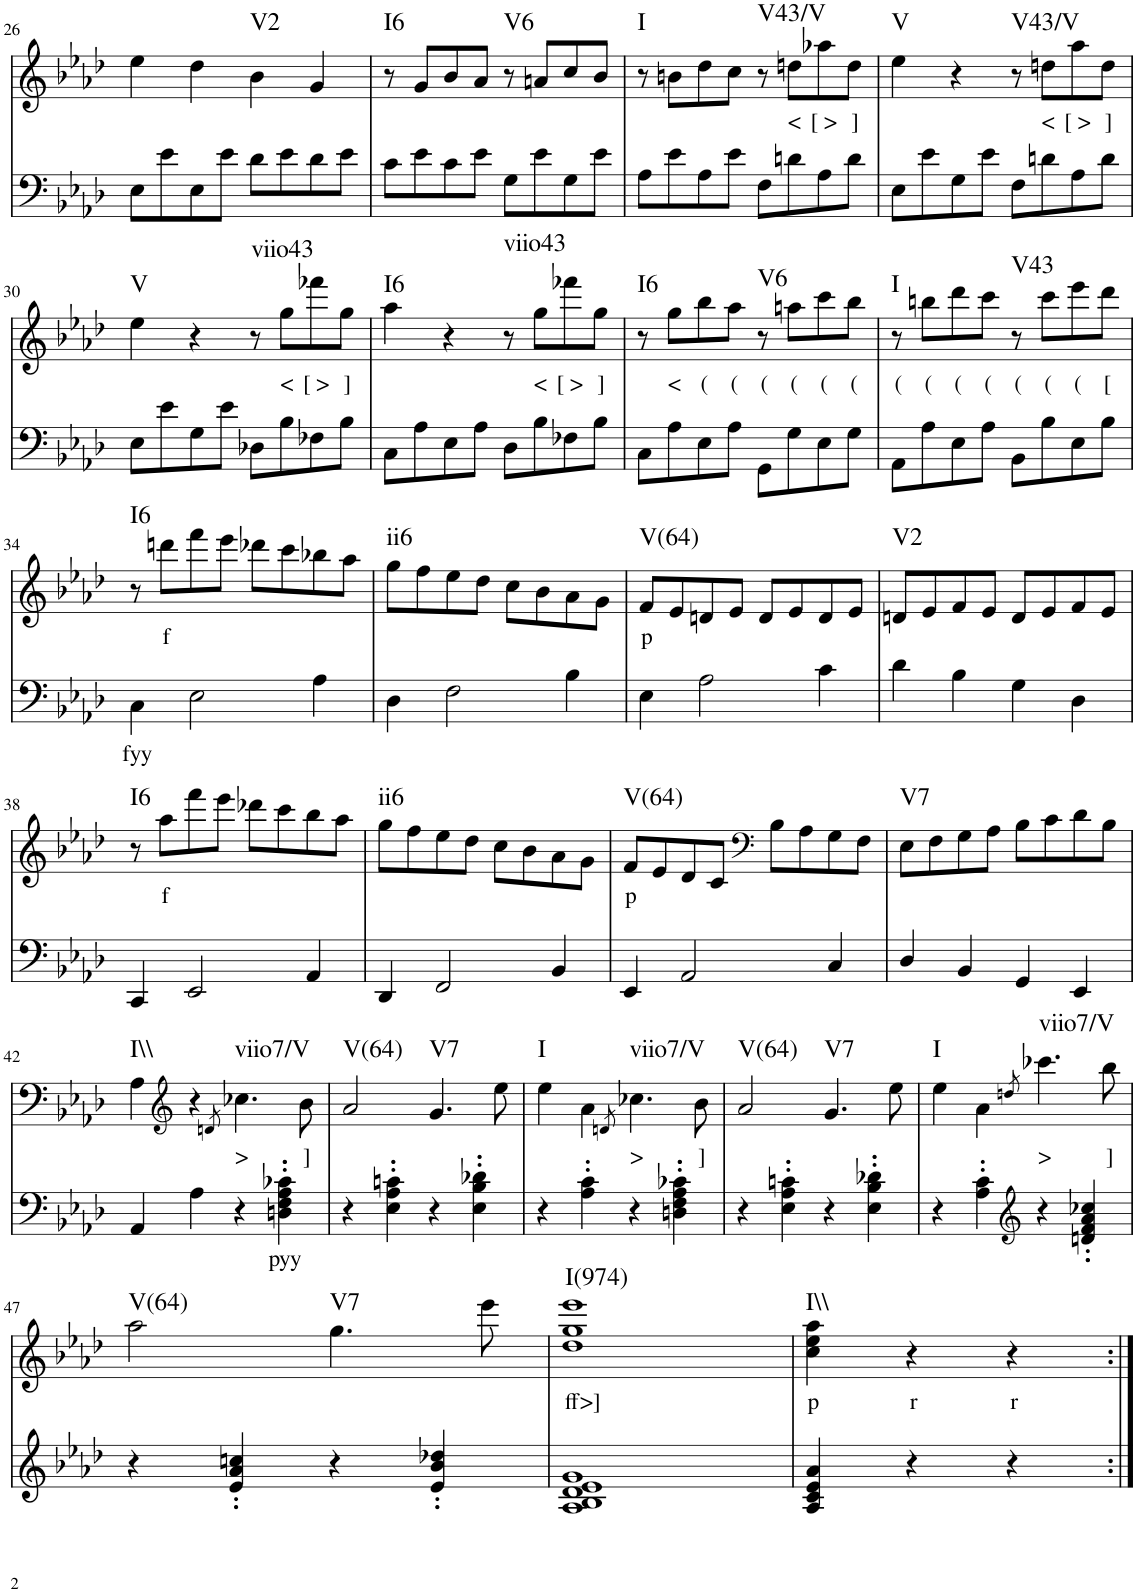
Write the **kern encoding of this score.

**kern	**text	**kern	**text	**harte
*part2	*part2	*part1	*part1	*part1
*staff2	*staff2	*staff1	*staff1	*
*I"piano	*	*I"piano	*	*
*I'Pno	*	*I'Pno	*	*
!!LO:PB:g=z
*clefF4	*	*clefG2	*	*
*k[b-e-a-d-]	*	*k[b-e-a-d-]	*	*
*f:	*	*f:	*	*
*M2/2	*	*M2/2	*	*
=26	=26	=26	=26	=26
8E-\L	.	4ee-\	.	.
8e-\	.	.	.	.
8E-\	.	4dd-\	.	.
8e-\J	.	.	.	.
!	!	!	!	!LO:H:kt=V2
8d-\L	.	4b-\	.	N
8e-\	.	.	.	.
8d-\	.	4g/	.	.
8e-\J	.	.	.	.
=27	=27	=27	=27	=27
!	!	!	!	!LO:H:kt=I6
8c\L	.	8r	.	N
8e-\	.	8g/L	.	.
8c\	.	8b-/	.	.
8e-\J	.	8a-/J	.	.
!	!	!	!	!LO:H:kt=V6
8G\L	.	8r	.	N
8e-\	.	8an/L	.	.
8G\	.	8cc/	.	.
8e-\J	.	8b-/J	.	.
=28	=28	=28	=28	=28
!	!	!	!	!LO:H:kt=I
8A-\L	.	8r	.	N
8e-\	.	8bn\L	.	.
8A-\	.	8dd-\	.	.
8e-\J	.	8cc\J	.	.
!	!	!	!	!LO:H:kt=V43/V
8F\L	.	8r	.	N
!	!	!	!LO:LY:b	!
8dn\	.	8ddn\L	<	.
!	!	!	!LO:LY:b	!
8A-\	.	8aa-X\	[ >	.
!	!	!	!LO:LY:b	!
8d\J	.	8dd\J	]	.
=29	=29	=29	=29	=29
!	!	!	!	!LO:H:kt=V
8E-\L	.	4ee-\	.	N
8e-\	.	.	.	.
8G\	.	4r	.	.
8e-\J	.	.	.	.
!	!	!	!	!LO:H:kt=V43/V
8F\L	.	8r	.	N
!	!	!	!LO:LY:b	!
8dn\	.	8ddn\L	<	.
!	!	!	!LO:LY:b	!
8A-\	.	8aa-\	[ >	.
!	!	!	!LO:LY:b	!
8d\J	.	8dd\J	]	.
!!LO:LB:g=z
=30	=30	=30	=30	=30
!	!	!	!	!LO:H:kt=V
8E-\L	.	4ee-\	.	N
8e-\	.	.	.	.
8G\	.	4r	.	.
8e-\J	.	.	.	.
!	!	!	!	!LO:H:kt=viio43
8D-X\L	.	8r	.	N
!	!	!	!LO:LY:b	!
8B-\	.	8gg\L	<	.
!	!	!	!LO:LY:b	!
8F-X\	.	8fff-X\	[ >	.
!	!	!	!LO:LY:b	!
8B-\J	.	8gg\J	]	.
=31	=31	=31	=31	=31
!	!	!	!	!LO:H:kt=I6
8C\L	.	4aa-\	.	N
8A-\	.	.	.	.
8E-\	.	4r	.	.
8A-\J	.	.	.	.
!	!	!	!	!LO:H:kt=viio43
8D-\L	.	8r	.	N
!	!	!	!LO:LY:b	!
8B-\	.	8gg\L	<	.
!	!	!	!LO:LY:b	!
8F-X\	.	8fff-X\	[ >	.
!	!	!	!LO:LY:b	!
8B-\J	.	8gg\J	]	.
=32	=32	=32	=32	=32
!	!	!	!	!LO:H:kt=I6
8C\L	.	8r	.	N
!	!	!	!LO:LY:b	!
8A-\	.	8gg\L	<	.
!	!	!	!LO:LY:b	!
8E-\	.	8bb-\	(	.
!	!	!	!LO:LY:b	!
8A-\J	.	8aa-\J	(	.
!	!	!	!LO:LY:b	!LO:H:kt=V6
8GG\L	.	8r	(	N
!	!	!	!LO:LY:b	!
8G\	.	8aan\L	(	.
!	!	!	!LO:LY:b	!
8E-\	.	8ccc\	(	.
!	!	!	!LO:LY:b	!
8G\J	.	8bb-\J	(	.
=33	=33	=33	=33	=33
!	!	!	!LO:LY:b	!LO:H:kt=I
8AA-\L	.	8r	(	N
!	!	!	!LO:LY:b	!
8A-\	.	8bbn\L	(	.
!	!	!	!LO:LY:b	!
8E-\	.	8ddd-\	(	.
!	!	!	!LO:LY:b	!
8A-\J	.	8ccc\J	(	.
!	!	!	!LO:LY:b	!LO:H:kt=V43
8BB-\L	.	8r	(	N
!	!	!	!LO:LY:b	!
8B-\	.	8ccc\L	(	.
!	!	!	!LO:LY:b	!
8E-\	.	8eee-\	(	.
!	!	!	!LO:LY:b	!
8B-\J	.	8ddd-\J	[	.
!!LO:LB:g=z
=34	=34	=34	=34	=34
!	!LO:LY:b	!	!	!LO:H:kt=I6
4C\	fyy	8r	.	N
!	!	!	!LO:LY:b	!
.	.	8dddn\L	f	.
2E-\	.	8fff\	.	.
.	.	8eee-\J	.	.
.	.	8ddd-X\L	.	.
.	.	8ccc\	.	.
4A-\	.	8bb-X\	.	.
.	.	8aa-\J	.	.
=35	=35	=35	=35	=35
!	!	!	!	!LO:H:kt=ii6
4D-\	.	8gg\L	.	N
.	.	8ff\	.	.
2F\	.	8ee-\	.	.
.	.	8dd-\J	.	.
.	.	8cc\L	.	.
.	.	8b-\	.	.
4B-\	.	8a-\	.	.
.	.	8g\J	.	.
=36	=36	=36	=36	=36
!	!	!	!LO:LY:b	!LO:H:kt=V(64)
4E-\	.	8f/L	p	N
.	.	8e-/	.	.
2A-\	.	8dn/	.	.
.	.	8e-/J	.	.
.	.	8d/L	.	.
.	.	8e-/	.	.
4c\	.	8d/	.	.
.	.	8e-/J	.	.
=37	=37	=37	=37	=37
!	!	!	!	!LO:H:kt=V2
4d-\	.	8dn/L	.	N
.	.	8e-/	.	.
4B-\	.	8f/	.	.
.	.	8e-/J	.	.
4G\	.	8d/L	.	.
.	.	8e-/	.	.
4D-\	.	8f/	.	.
.	.	8e-/J	.	.
!!LO:LB:g=z
=38	=38	=38	=38	=38
!	!	!	!	!LO:H:kt=I6
4CC/	.	8r	.	N
!	!	!	!LO:LY:b	!
.	.	8aa-\L	f	.
2EE-/	.	8fff\	.	.
.	.	8eee-\J	.	.
.	.	8ddd-X\L	.	.
.	.	8ccc\	.	.
4AA-/	.	8bb-\	.	.
.	.	8aa-\J	.	.
=39	=39	=39	=39	=39
!	!	!	!	!LO:H:kt=ii6
4DD-/	.	8gg\L	.	N
.	.	8ff\	.	.
2FF/	.	8ee-\	.	.
.	.	8dd-\J	.	.
.	.	8cc\L	.	.
.	.	8b-\	.	.
4BB-/	.	8a-\	.	.
.	.	8g\J	.	.
=40	=40	=40	=40	=40
!	!	!	!LO:LY:b	!LO:H:kt=V(64)
4EE-/	.	8f/L	p	N
.	.	8e-/	.	.
2AA-/	.	8d-/	.	.
.	.	8c/J	.	.
*	*	*clefF4	*	*
.	.	8B-\L	.	.
.	.	8A-\	.	.
4C/	.	8G\	.	.
.	.	8F\J	.	.
=41	=41	=41	=41	=41
!	!	!	!	!LO:H:kt=V7
4D-/	.	8E-\L	.	N
.	.	8F\	.	.
4BB-/	.	8G\	.	.
.	.	8A-\J	.	.
4GG/	.	8B-\L	.	.
.	.	8c\	.	.
4EE-/	.	8d-\	.	.
.	.	8B-\J	.	.
!!LO:LB:g=z
=42	=42	=42	=42	=42
!	!	!	!	!LO:H:kt=I\\
4AA-/	.	4A-\	.	N
*	*	*clefG2	*	*
4A-\	.	4r	.	.
.	.	8qdn/	.	.
!	!	!	!LO:LY:b	!LO:H:kt=viio7/V
4r	.	4.cc-X\	>	N
!	!LO:LY:b	!	!	!
4Dn\' 4F\' 4A-\' 4c-X\'	pyy	.	.	.
!	!	!	!LO:LY:b	!
.	.	8b-\	]	.
=43	=43	=43	=43	=43
!	!	!	!	!LO:H:kt=V(64)
4r	.	2a-/	.	N
4E-\' 4A-\' 4cn\'	.	.	.	.
!	!	!	!	!LO:H:kt=V7
4r	.	4.g/	.	N
4E-\' 4B-\' 4d-X\'	.	.	.	.
.	.	8ee-\	.	.
=44	=44	=44	=44	=44
!	!	!	!	!LO:H:kt=I
4r	.	4ee-\	.	N
4A-\' 4c\'	.	4a-\	.	.
.	.	8qdn/	.	.
!	!	!	!LO:LY:b	!LO:H:kt=viio7/V
4r	.	4.cc-X\	>	N
4Dn\' 4F\' 4A-\' 4c-X\'	.	.	.	.
!	!	!	!LO:LY:b	!
.	.	8b-\	]	.
=45	=45	=45	=45	=45
!	!	!	!	!LO:H:kt=V(64)
4r	.	2a-/	.	N
4E-\' 4A-\' 4cn\'	.	.	.	.
!	!	!	!	!LO:H:kt=V7
4r	.	4.g/	.	N
4E-\' 4B-\' 4d-X\'	.	.	.	.
.	.	8ee-\	.	.
=46	=46	=46	=46	=46
!	!	!	!	!LO:H:kt=I
4r	.	4ee-\	.	N
4A-\' 4c\'	.	4a-\	.	.
*clefG2	*	*	*	*
.	.	8qddn/	.	.
!	!	!	!LO:LY:b	!LO:H:kt=viio7/V
4r	.	4.ccc-X\	>	N
4dn/' 4f/' 4a-/' 4cc-X/'	.	.	.	.
!	!	!	!LO:LY:b	!
.	.	8bb-\	]	.
!!LO:LB:g=z
=47	=47	=47	=47	=47
!	!	!	!	!LO:H:kt=V(64)
4r	.	2aa-\	.	N
4e-/' 4a-/' 4ccn/'	.	.	.	.
!	!	!	!	!LO:H:kt=V7
4r	.	4.gg\	.	N
4e-/' 4b-/' 4dd-X/'	.	.	.	.
.	.	8eee-\	.	.
=48	=48	=48	=48	=48
!	!	!	!LO:LY:b	!LO:H:kt=I(974)
1A- 1B- 1d- 1e- 1g	.	1dd- 1gg 1eee-	ff>]	N
=49	=49	=49	=49	=49
!	!	!	!LO:LY:b	!LO:H:kt=I\\
4A-/ 4c/ 4e-/ 4a-/	.	4cc\ 4ee-\ 4aa-\	p	N
!	!	!	!LO:LY:b	!
4r	.	4r	r	.
!	!	!	!LO:LY:b	!
4r	.	4r	r	.
=:|!	=:|!	=:|!	=:|!	=:|!
*-	*-	*-	*-	*-
